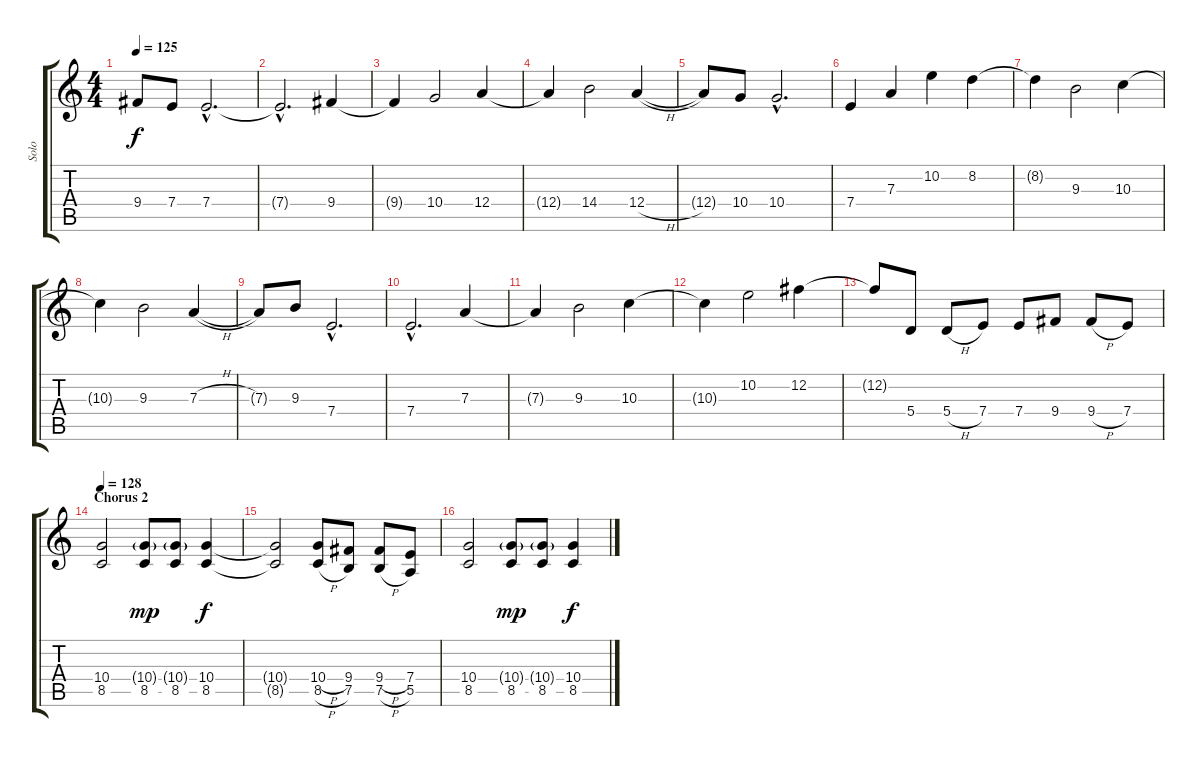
\track ("Solo" "Solo") {instrument distortionguitar}
\staff {score tabs}
\tuning (B3 Gb3 D3 A2 E2 B1) {hide}
\ts (4 4)
\tempo 125
\clef g2
\ks c
9.4{t}.8{dy f} 7.4.8 7.4{hac}.2{d} |
7.4{hac t}.2{d} 9.4.4 |
9.4{t}.4 10.4.2 12.4.4 |
12.4{t}.4 14.4.2 12.4{h}.4 |
12.4{t}.8 10.4.8 10.4{hac}.2{d} |
7.4.4 7.3.4 10.2.4 8.2.4 |
8.2{t}.4 9.3.2 10.3.4 |
10.3{t}.4 9.3.2 7.3{h}.4 |
7.3{t}.8 9.3.8 7.4{hac}.2{d} |
7.4{hac}.2{d} 7.3.4 |
7.3{t}.4 9.3.2 10.3.4 |
10.3{t}.4 10.2.2 12.2.4 |
12.2{t}.8 5.4.8 5.4{h}.8 7.4.8 7.4.8 9.4.8 9.4{h}.8 7.4.8 |
\section ("" "Chorus 2")
\tempo 128
(10.4 8.5).2 (10.4{g} 8.5).8{dy mp} (10.4{g} 8.5).8 (10.4 8.5).4{dy f} |
(10.4{t} 8.5{t}).2 (10.4{h} 8.5{h}).8 (9.4 7.5).8 (9.4{h} 7.5{h}).8 (7.4 5.5).8 |
(10.4 8.5).2 (10.4{g} 8.5).8{dy mp} (10.4{g} 8.5).8 (10.4 8.5).4{dy f}
